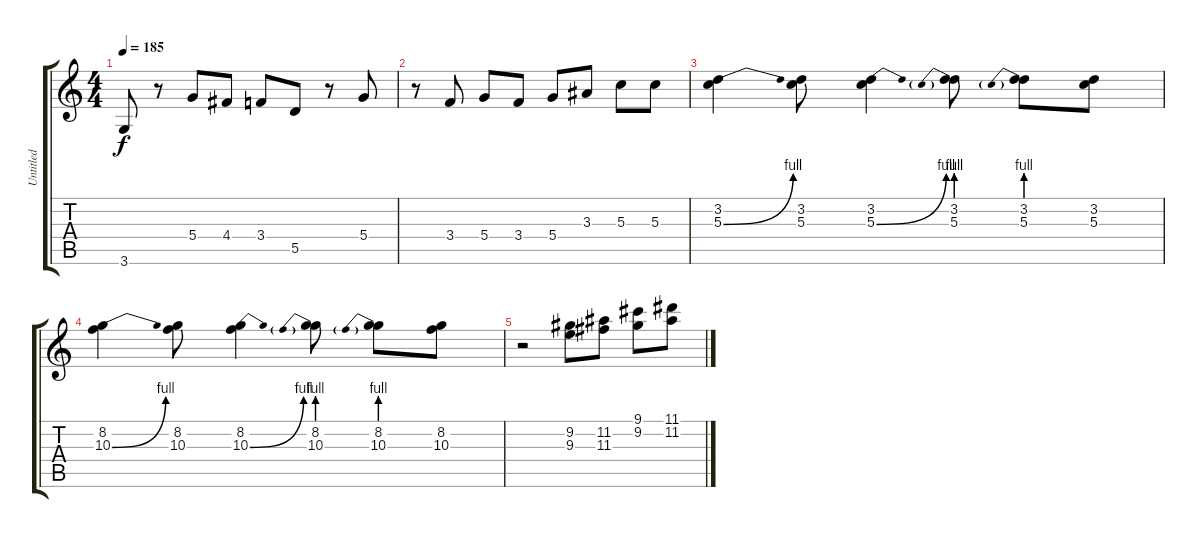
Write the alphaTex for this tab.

\track ("Untitled" "Untitled") {instrument acousticguitarnylon}
\staff {score tabs}
\tuning (E4 B3 G3 D3 A2 E2) {hide}
\ts (4 4)
\tempo 185
\clef g2
\ks c
3.6.8{dy f} r.8 5.4.8 4.4.8 3.4.8 5.5.8 r.8 5.4.8 |
r.8 3.4.8 5.4.8 3.4.8 5.4.8 3.3.8 5.3.8 5.3.8 |
(3.2 5.3{be (bend 0 0 60 4)}).4 (3.2 5.3).8 (3.2 5.3{be (bend 0 0 60 4)}).4 (3.2 5.3{be (prebend 0 4 60 4)}).8 (3.2 5.3{be (prebend 0 4 60 4)}).8 (3.2 5.3).8 |
(8.2 10.3{be (bend 0 0 60 4)}).4 (8.2 10.3).8 (8.2 10.3{be (bend 0 0 60 4)}).4 (8.2 10.3{be (prebend 0 4 60 4)}).8 (8.2 10.3{be (prebend 0 4 60 4)}).8 (8.2 10.3).8 |
r.2 (9.2 9.3).8 (11.2 11.3).8 (9.1 9.2).8 (11.1 11.2).8
